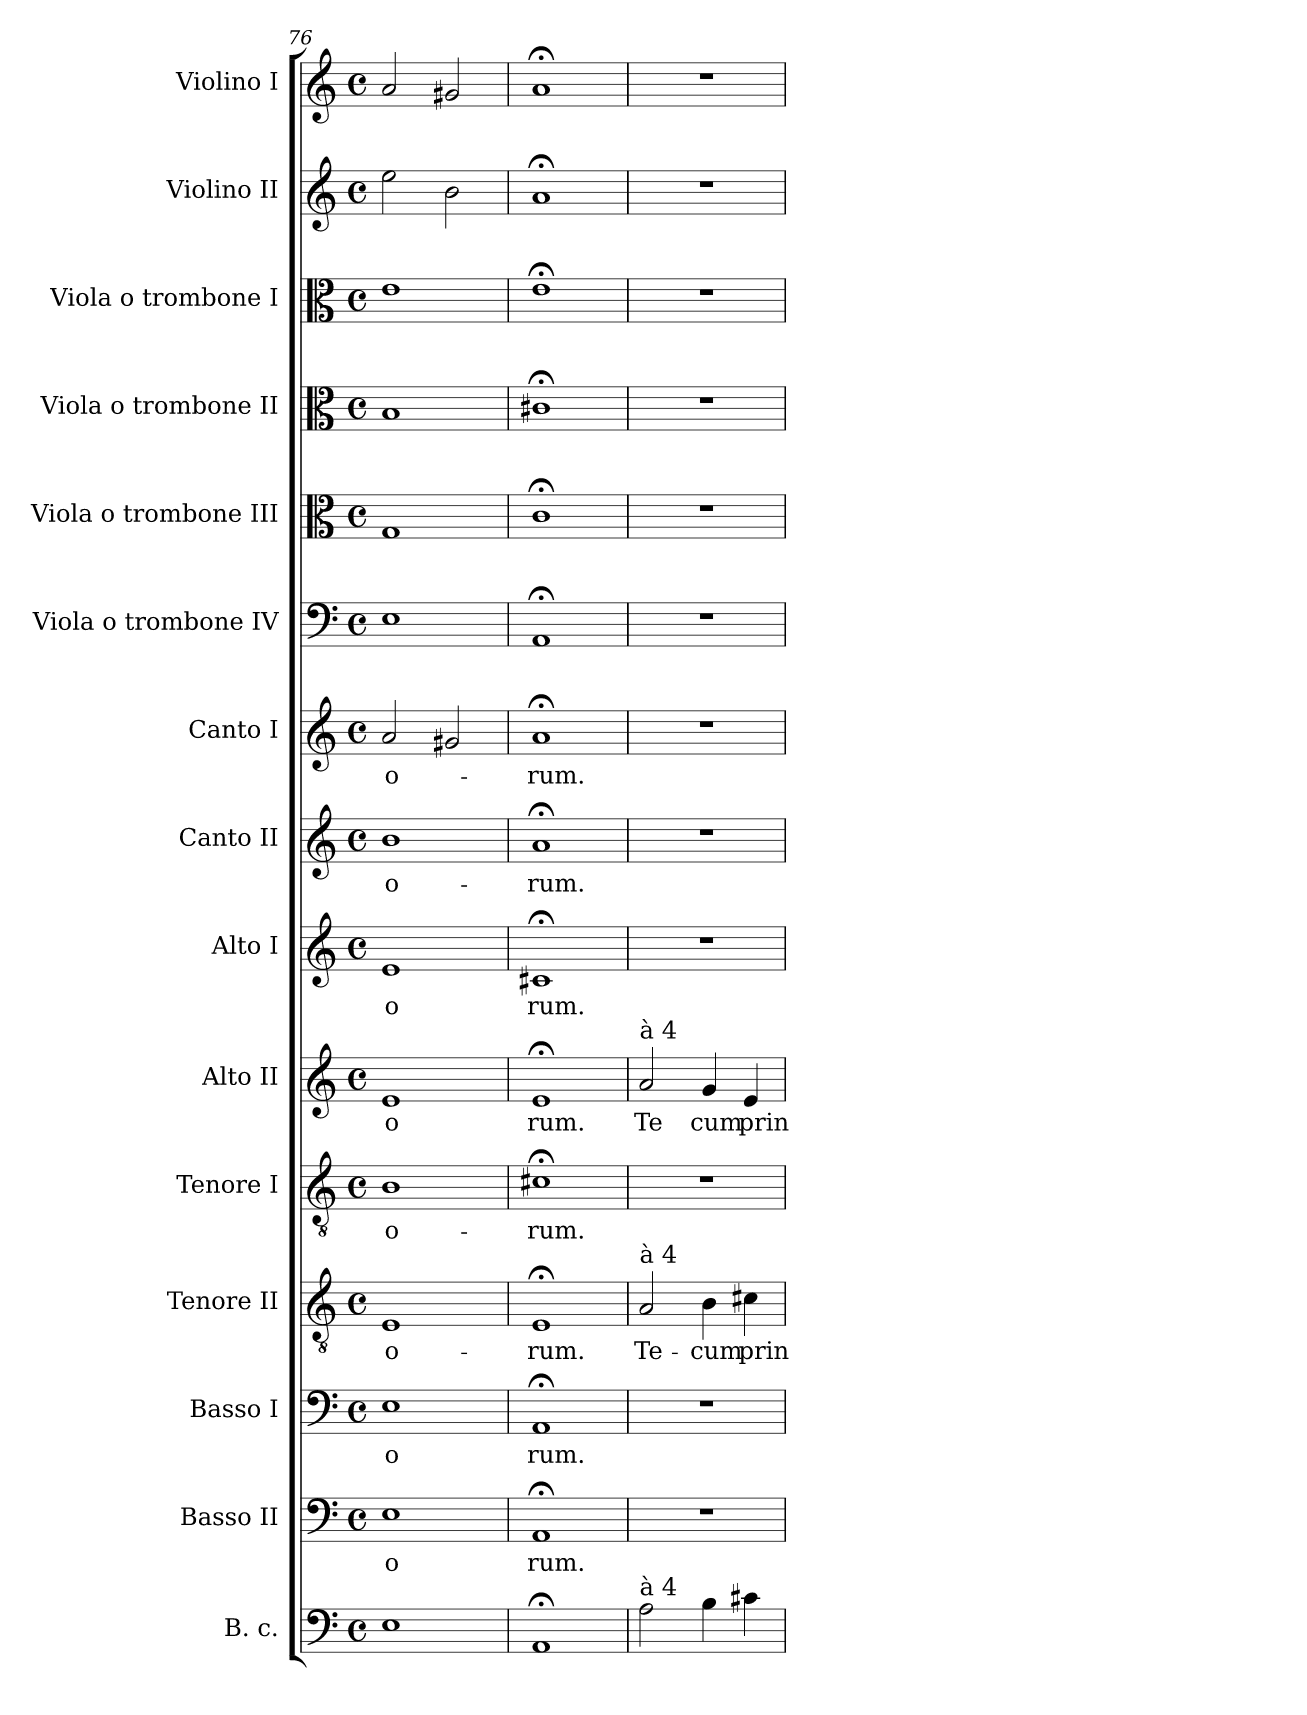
**kern	**kern	**text	**kern	**text	**kern	**text	**kern	**text	**kern	**text	**kern	**text	**kern	**text	**kern	**text	**kern	**kern	**kern	**kern	**kern	**kern
*part15	*part14	*part14	*part13	*part13	*part12	*part12	*part11	*part11	*part10	*part10	*part9	*part9	*part8	*part8	*part7	*part7	*part6	*part5	*part4	*part3	*part2	*part1
*staff15	*staff14	*staff14	*staff13	*staff13	*staff12	*staff12	*staff11	*staff11	*staff10	*staff10	*staff9	*staff9	*staff8	*staff8	*staff7	*staff7	*staff6	*staff5	*staff4	*staff3	*staff2	*staff1
*I"B. c.	*I"Basso II	*	*I"Basso I	*	*I"Tenore II	*	*I"Tenore I	*	*I"Alto II	*	*I"Alto I	*	*I"Canto II	*	*I"Canto I	*	*I"Viola o trombone IV	*I"Viola o trombone III	*I"Viola o trombone II	*I"Viola o trombone I	*I"Violino II	*I"Violino I
*	*	*	*	*	*	*	*	*	*	*	*	*	*	*	*	*	*I'Vla	*I'Vla	*I'Vla	*I'Vla	*I'Vln	*I'Vln
*clefF4	*clefF4	*	*clefF4	*	*clefGv2	*	*clefGv2	*	*clefG2	*	*clefG2	*	*clefG2	*	*clefG2	*	*clefF4	*clefC3	*clefC3	*clefC3	*clefG2	*clefG2
*k[]	*k[]	*	*k[]	*	*k[]	*	*k[]	*	*k[]	*	*k[]	*	*k[]	*	*k[]	*	*k[]	*k[]	*k[]	*k[]	*k[]	*k[]
*M4/4	*M4/4	*	*M4/4	*	*M4/4	*	*M4/4	*	*M4/4	*	*M4/4	*	*M4/4	*	*M4/4	*	*M4/4	*M4/4	*M4/4	*M4/4	*M4/4	*M4/4
*met(c)	*met(c)	*	*met(c)	*	*met(c)	*	*met(c)	*	*met(c)	*	*met(c)	*	*met(c)	*	*met(c)	*	*met(c)	*met(c)	*met(c)	*met(c)	*met(c)	*met(c)
=76	=76	=76	=76	=76	=76	=76	=76	=76	=76	=76	=76	=76	=76	=76	=76	=76	=76	=76	=76	=76	=76	=76
!	!	!LO:LY:b	!	!LO:LY:b	!	!LO:LY:b	!	!LO:LY:b	!	!LO:LY:b	!	!LO:LY:b	!	!LO:LY:b	!	!LO:LY:b	!	!	!	!	!	!
1E	1E	o	1E	o	1E	-o-	1B	-o-	1e	o	1e	o	1b	-o-	2a/	-o-	1E	1G	1B	1e	2ee\	2a/
.	.	.	.	.	.	.	.	.	.	.	.	.	.	.	2g#X/	.	.	.	.	.	2b\	2g#X/
=77	=77	=77	=77	=77	=77	=77	=77	=77	=77	=77	=77	=77	=77	=77	=77	=77	=77	=77	=77	=77	=77	=77
!	!	!LO:LY:b	!	!LO:LY:b	!	!LO:LY:b	!	!LO:LY:b	!	!LO:LY:b	!	!LO:LY:b	!	!LO:LY:b	!	!LO:LY:b	!	!	!	!	!	!
1AA;	1AA;	rum.	1AA;	rum.	1E;	-rum.	1c#X;<	-rum.	1e;	rum.	1c#X;	rum.	1a;	-rum.	1a;	-rum.	1AA;	1c;<	1c#X;<	1e;<	1a;	1a;
=78	=78	=78	=78	=78	=78	=78	=78	=78	=78	=78	=78	=78	=78	=78	=78	=78	=78	=78	=78	=78	=78	=78
!	!	!	!	!	!	!	!	!	!LO:TX:a:t=à 4	!	!	!	!	!	!	!	!	!	!	!	!	!
!	!	!	!	!	!LO:TX:a:t=à 4	!	!	!	!	!	!	!	!	!	!	!	!	!	!	!	!	!
!LO:TX:a:t=à 4	!	!	!	!	!	!	!	!	!	!	!	!	!	!	!	!	!	!	!	!	!	!
!	!	!	!	!	!	!LO:LY:b	!	!	!	!LO:LY:b	!	!	!	!	!	!	!	!	!	!	!	!
2A\	1r	.	1r	.	2A/	Te-	1r	.	2a/	Te	1r	.	1r	.	1r	.	1r	1r	1r	1r	1r	1r
!	!	!	!	!	!	!LO:LY:b	!	!	!	!LO:LY:b	!	!	!	!	!	!	!	!	!	!	!	!
4B\	.	.	.	.	4B\	-cum	.	.	4g/	cum	.	.	.	.	.	.	.	.	.	.	.	.
!	!	!	!	!	!	!LO:LY:b	!	!	!	!LO:LY:b	!	!	!	!	!	!	!	!	!	!	!	!
4c#X\	.	.	.	.	4c#X\	prin-	.	.	4e/	prin	.	.	.	.	.	.	.	.	.	.	.	.
=	=	=	=	=	=	=	=	=	=	=	=	=	=	=	=	=	=	=	=	=	=	=
*-	*-	*-	*-	*-	*-	*-	*-	*-	*-	*-	*-	*-	*-	*-	*-	*-	*-	*-	*-	*-	*-	*-
